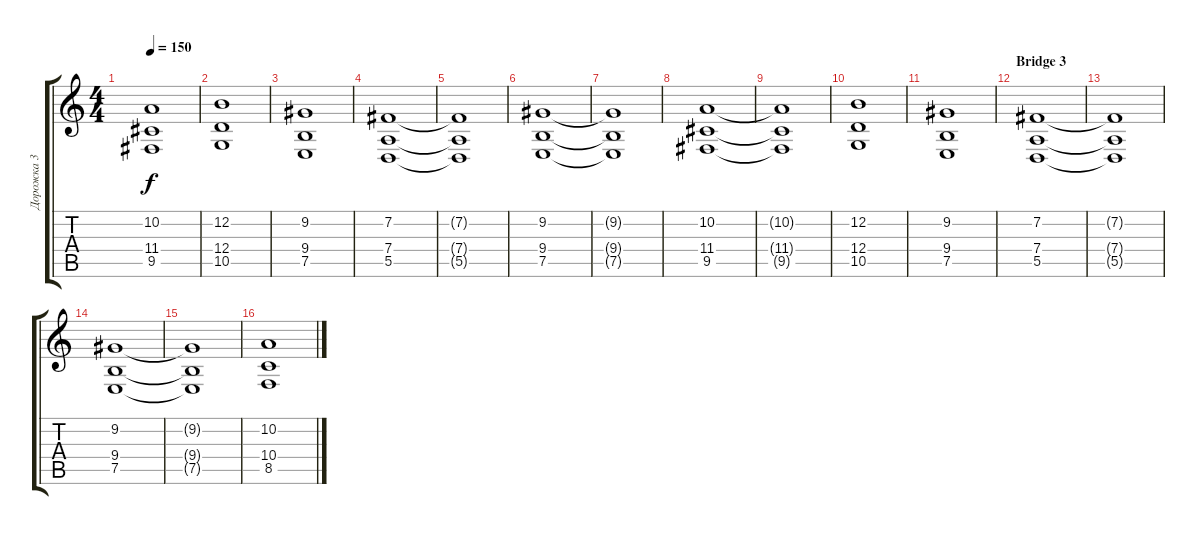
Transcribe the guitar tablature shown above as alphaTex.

\track ("Дорожка 3" "Дорожка 3") {instrument pad2warm}
\staff {score tabs}
\tuning (E4 B3 G3 D3 A2 E2) {hide}
\ts (4 4)
\tempo 150
\clef g2
\ks c
(10.2{t} 11.4{t} 9.5{t}).1{dy f} |
(12.2 12.4 10.5).1 |
(9.2 9.4 7.5).1 |
(7.2 7.4 5.5).1 |
(7.2{t} 7.4{t} 5.5{t}).1 |
(9.2 9.4 7.5).1 |
(9.2{t} 9.4{t} 7.5{t}).1 |
(10.2 11.4 9.5).1 |
(10.2{t} 11.4{t} 9.5{t}).1 |
(12.2 12.4 10.5).1 |
(9.2 9.4 7.5).1 |
\section ("" "Bridge 3")
(7.2 7.4 5.5).1 |
(7.2{t} 7.4{t} 5.5{t}).1 |
(9.2 9.4 7.5).1 |
(9.2{t} 9.4{t} 7.5{t}).1 |
(10.2 10.4 8.5).1
